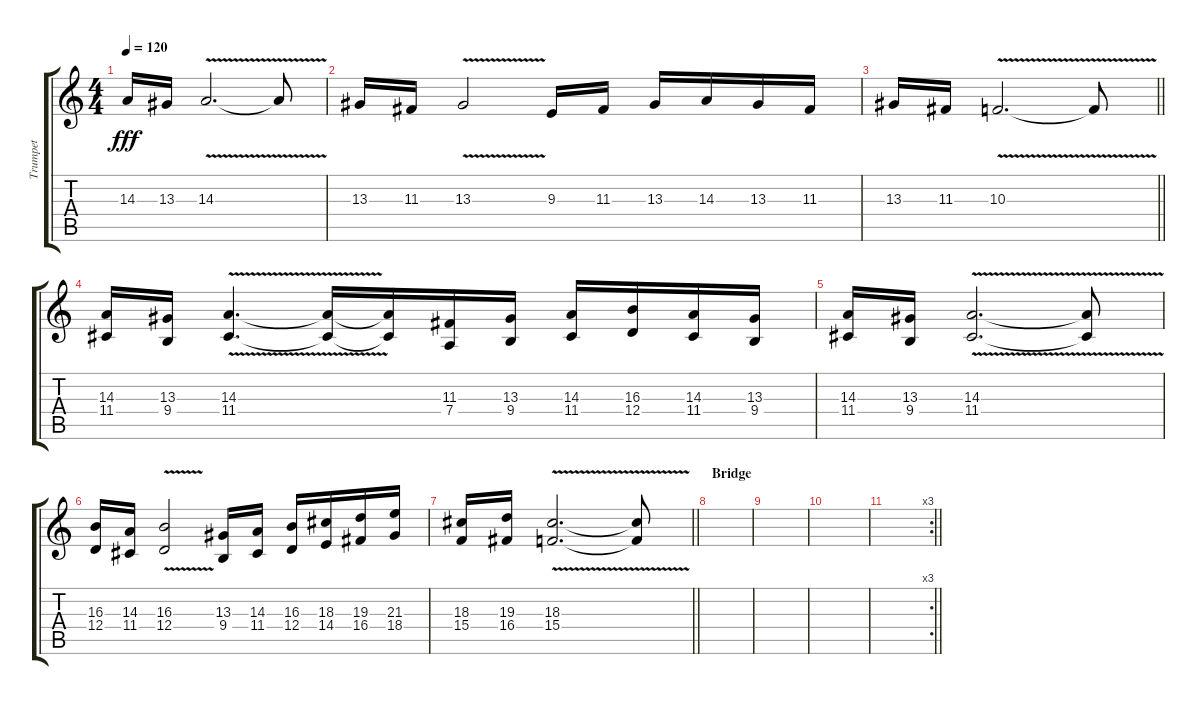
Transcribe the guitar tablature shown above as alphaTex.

\track ("Trumpet" "Trumpet") {instrument trumpet}
\staff {score tabs}
\tuning (E4 B3 G3 D3 A2 E2) {hide}
\ts (4 4)
\tempo 120
\clef g2
\ks c
14.3.16{dy fff} 13.3.16 14.3{v}.2{d} 14.3{t}.8 |
13.3.16 11.3.16 13.3{v}.2 9.3.16 11.3.16 13.3.16 14.3.16 13.3.16 11.3.16 |
\barLineRight lightlight
13.3.16 11.3.16 10.3{v}.2{d} 10.3{t}.8 |
(14.3 11.4).16 (13.3 9.4).16 (14.3{v} 11.4{v}).4{d} (14.3{t} 11.4{t}).16 (14.3{t} 11.4{t}).16 (11.3 7.4).16 (13.3 9.4).16 (14.3 11.4).16 (16.3 12.4).16 (14.3 11.4).16 (13.3 9.4).16 |
(14.3 11.4).16 (13.3 9.4).16 (14.3{v} 11.4{v}).2{d} (14.3{t} 11.4{t}).8 |
(16.3 12.4).16 (14.3 11.4).16 (16.3{v} 12.4{v}).2 (13.3 9.4).16 (14.3 11.4).16 (16.3 12.4).16 (18.3 14.4).16 (19.3 16.4).16 (21.3 18.4).16 |
\barLineRight lightlight
(18.3 15.4).16 (19.3 16.4).16 (18.3{v} 15.4{v}).2{d} (18.3{t} 15.4{t}).8 |
\section ("" "Bridge")
|
|
|
\rc 3
\barLineRight lightlight
